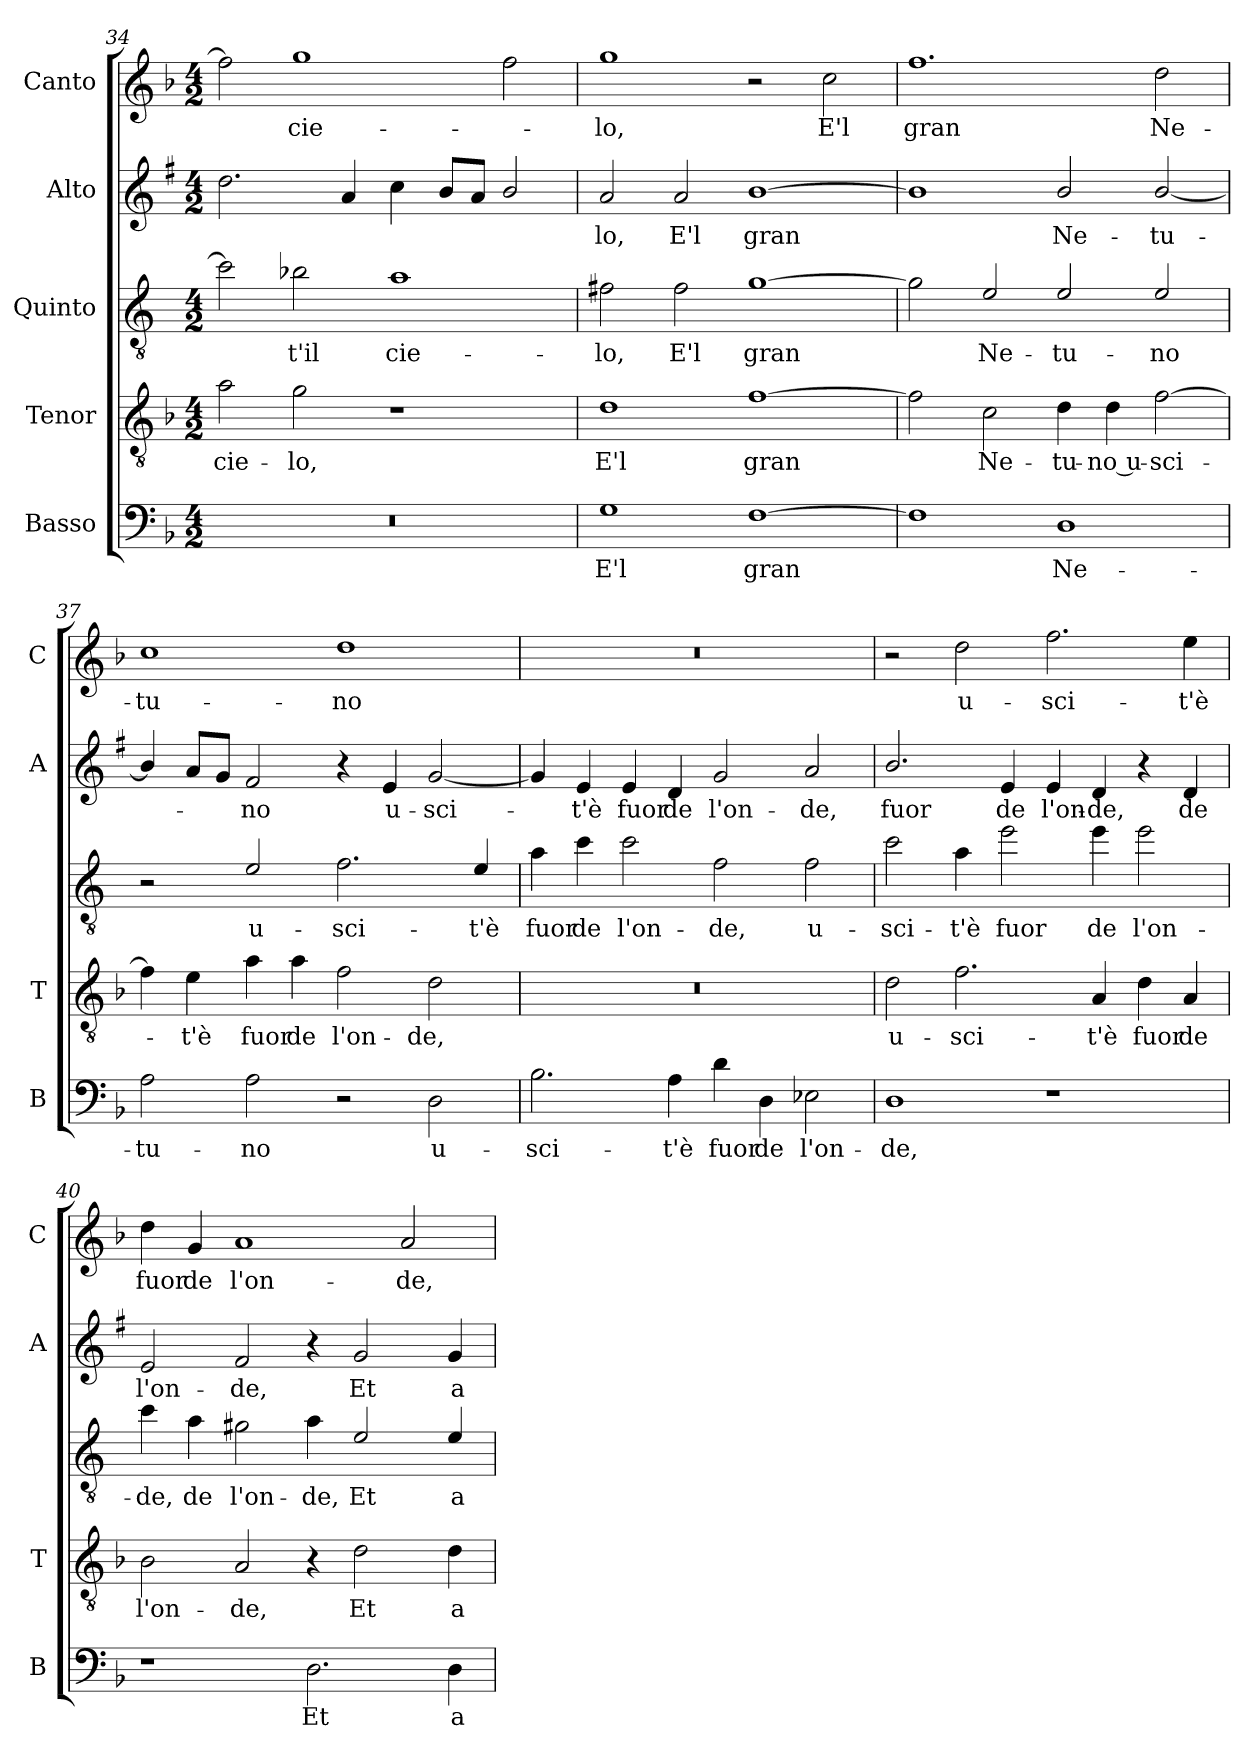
**kern	**text	**kern	**text	**kern	**text	**kern	**text	**kern	**text
*part5	*part5	*part4	*part4	*part3	*part3	*part2	*part2	*part1	*part1
*staff5	*staff5	*staff4	*staff4	*staff3	*staff3	*staff2	*staff2	*staff1	*staff1
*I"Basso	*	*I"Tenor	*	*I"Quinto	*	*I"Alto	*	*I"Canto	*
*I'B	*	*I'T	*	*	*	*I'A	*	*I'C	*
*clefF4	*	*clefGv2	*	*clefGv2	*	*clefG2	*	*clefG2	*
*	*	*	*	*ITrd4c7	*	*ITrd1c2	*	*	*
*k[b-]	*	*k[b-]	*	*k[b-]	*	*k[b-]	*	*k[b-]	*
*F:	*	*F:	*	*F:	*	*F:	*	*F:	*
*M4/2	*	*M4/2	*	*M4/2	*	*M4/2	*	*M4/2	*
=34	=34	=34	=34	=34	=34	=34	=34	=34	=34
!	!	!	!LO:LY:b	!	!	!	!	!	!
0r	.	2a\	cie-	2f\]	.	2.cc\	.	2ff\]	.
!	!	!	!LO:LY:b	!	!LO:LY:b	!	!	!	!LO:LY:b
.	.	2g\	-lo,	2e-X\	-t'il	.	.	1gg	cie-
.	.	.	.	.	.	4g/	.	.	.
!	!	!	!	!	!LO:LY:b	!	!	!	!
.	.	1r	.	1d	cie-	4b-\	.	.	.
.	.	.	.	.	.	8a/L	.	.	.
.	.	.	.	.	.	8g/J	.	.	.
.	.	.	.	.	.	2a/	.	2ff\	.
=35	=35	=35	=35	=35	=35	=35	=35	=35	=35
!	!LO:LY:b	!	!LO:LY:b	!	!LO:LY:b	!	!LO:LY:b	!	!LO:LY:b
1G	E'l	1d	E'l	2Bn\	-lo,	2g/	-lo,	1gg	-lo,
!	!	!	!	!	!LO:LY:b	!	!LO:LY:b	!	!
.	.	.	.	2B\	E'l	2g/	E'l	.	.
!	!LO:LY:b	!	!LO:LY:b	!	!LO:LY:b	!	!LO:LY:b	!	!
[1F	gran	[1f	gran	[1c	gran	[1a	gran	2r	.
!	!	!	!	!	!	!	!	!	!LO:LY:b
.	.	.	.	.	.	.	.	2cc\	E'l
=36	=36	=36	=36	=36	=36	=36	=36	=36	=36
!	!	!	!	!	!	!	!	!	!LO:LY:b
1F]	.	2f\]	.	2c\]	.	1a]	.	1.ff	gran
!	!	!	!LO:LY:b	!	!LO:LY:b	!	!	!	!
.	.	2c\	Ne-	2A/	Ne-	.	.	.	.
!	!LO:LY:b	!	!LO:LY:b	!	!LO:LY:b	!	!LO:LY:b	!	!
1D	Ne-	4d\	-tu-	2A/	-tu-	2a/	Ne-	.	.
!	!	!	!LO:LY:b	!	!	!	!	!	!
.	.	4d\	-no u-	.	.	.	.	.	.
!	!	!	!LO:LY:b	!	!LO:LY:b	!	!LO:LY:b	!	!LO:LY:b
.	.	[2f\	-sci-	2A/	-no	[2a/	-tu-	2dd\	Ne-
!!LO:LB:g=z
=37	=37	=37	=37	=37	=37	=37	=37	=37	=37
!	!LO:LY:b	!	!	!	!	!	!	!	!LO:LY:b
2A\	-tu-	4f\]	.	2r	.	4a/]	.	1cc	-tu-
!	!	!	!LO:LY:b	!	!	!	!	!	!
.	.	4e\	-t'è	.	.	8g/L	.	.	.
.	.	.	.	.	.	8f/J	.	.	.
!	!LO:LY:b	!	!LO:LY:b	!	!LO:LY:b	!	!LO:LY:b	!	!
2A\	-no	4a\	fuor	2A/	u-	2e/	-no	.	.
!	!	!	!LO:LY:b	!	!	!	!	!	!
.	.	4a\	de	.	.	.	.	.	.
!	!	!	!LO:LY:b	!	!LO:LY:b	!	!	!	!LO:LY:b
2r	.	2f\	l'on-	2.B-\	-sci-	4r	.	1dd	-no
!	!	!	!	!	!	!	!LO:LY:b	!	!
.	.	.	.	.	.	4d/	u-	.	.
!	!LO:LY:b	!	!LO:LY:b	!	!	!	!LO:LY:b	!	!
2D\	u-	2d\	-de,	.	.	[2f/	-sci-	.	.
!	!	!	!	!	!LO:LY:b	!	!	!	!
.	.	.	.	4A/	-t'è	.	.	.	.
=38	=38	=38	=38	=38	=38	=38	=38	=38	=38
!	!LO:LY:b	!	!	!	!LO:LY:b	!	!	!	!
2.B-\	-sci-	0r	.	4d\	fuor	4f/]	.	0r	.
!	!	!	!	!	!LO:LY:b	!	!LO:LY:b	!	!
.	.	.	.	4f\	de	4d/	-t'è	.	.
!	!	!	!	!	!LO:LY:b	!	!LO:LY:b	!	!
.	.	.	.	2f\	l'on-	4d/	fuor	.	.
!	!LO:LY:b	!	!	!	!	!	!LO:LY:b	!	!
4A\	-t'è	.	.	.	.	4c/	de	.	.
!	!LO:LY:b	!	!	!	!LO:LY:b	!	!LO:LY:b	!	!
4d\	fuor	.	.	2B-\	-de,	2f/	l'on-	.	.
!	!LO:LY:b	!	!	!	!	!	!	!	!
4D\	de	.	.	.	.	.	.	.	.
!	!LO:LY:b	!	!	!	!LO:LY:b	!	!LO:LY:b	!	!
2E-X\	l'on-	.	.	2B-\	u-	2g/	-de,	.	.
=39	=39	=39	=39	=39	=39	=39	=39	=39	=39
!	!LO:LY:b	!	!LO:LY:b	!	!LO:LY:b	!	!LO:LY:b	!	!
1D	-de,	2d\	u-	2f\	-sci-	2.a/	fuor	2r	.
!	!	!	!LO:LY:b	!	!LO:LY:b	!	!	!	!LO:LY:b
.	.	2.f\	-sci-	4d\	-t'è	.	.	2dd\	u-
!	!	!	!	!	!LO:LY:b	!	!LO:LY:b	!	!
.	.	.	.	2a\	fuor	4d/	de	.	.
!	!	!	!	!	!	!	!LO:LY:b	!	!LO:LY:b
1r	.	.	.	.	.	4d/	l'on-	2.ff\	-sci-
!	!	!	!LO:LY:b	!	!LO:LY:b	!	!LO:LY:b	!	!
.	.	4A/	-t'è	4a\	de	4c/	-de,	.	.
!	!	!	!LO:LY:b	!	!LO:LY:b	!	!	!	!
.	.	4d\	fuor	2a\	l'on-	4r	.	.	.
!	!	!	!LO:LY:b	!	!	!	!LO:LY:b	!	!LO:LY:b
.	.	4A/	de	.	.	4c/	de	4ee\	-t'è
=40	=40	=40	=40	=40	=40	=40	=40	=40	=40
!	!	!	!LO:LY:b	!	!LO:LY:b	!	!LO:LY:b	!	!LO:LY:b
1r	.	2B-\	l'on-	4f\	-de,	2d/	l'on-	4dd\	fuor
!	!	!	!	!	!LO:LY:b	!	!	!	!LO:LY:b
.	.	.	.	4d\	de	.	.	4g/	de
!	!	!	!LO:LY:b	!	!LO:LY:b	!	!LO:LY:b	!	!LO:LY:b
.	.	2A/	-de,	2c#X\	l'on-	2e/	-de,	1a	l'on-
!	!LO:LY:b	!	!	!	!LO:LY:b	!	!	!	!
2.D\	Et	4r	.	4d\	-de,	4r	.	.	.
!	!	!	!LO:LY:b	!	!LO:LY:b	!	!LO:LY:b	!	!
.	.	2d\	Et	2A/	Et	2f/	Et	.	.
!	!	!	!	!	!	!	!	!	!LO:LY:b
.	.	.	.	.	.	.	.	2a/	-de,
!	!LO:LY:b	!	!LO:LY:b	!	!LO:LY:b	!	!LO:LY:b	!	!
4D\	a	4d\	a	4A/	a	4f/	a	.	.
=	=	=	=	=	=	=	=	=	=
*-	*-	*-	*-	*-	*-	*-	*-	*-	*-
